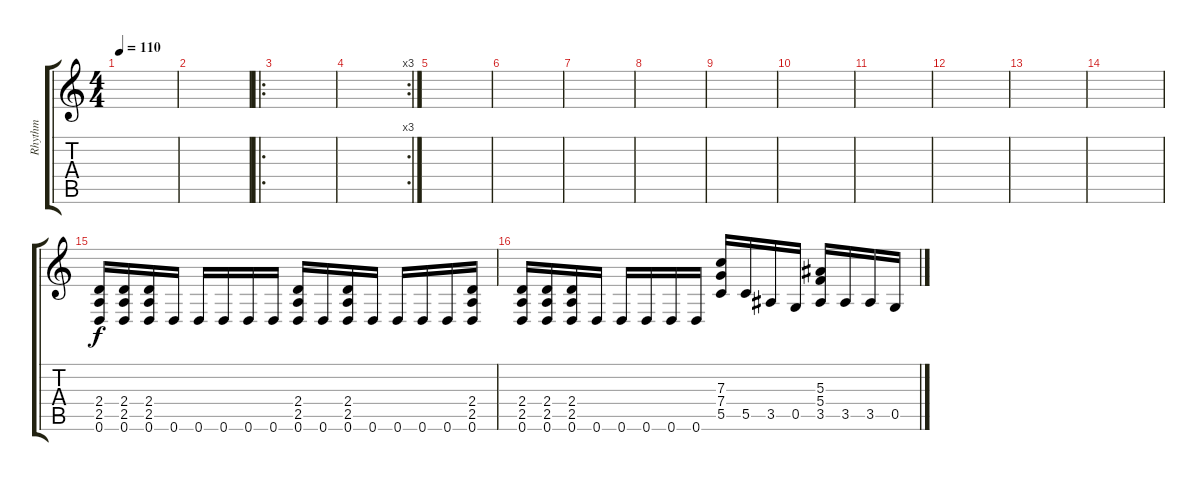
\track ("Rhythm" "Rhythm") {instrument distortionguitar}
\staff {score tabs}
\tuning (D4 A3 F3 C3 G2 D2) {hide}
\ts (4 4)
\tempo 110
\clef g2
\ks c
|
|
\ro
|
\rc 3
|
|
|
|
|
|
|
|
|
|
|
(2.4 2.5 0.6).16 (2.4 2.5 0.6).16 (2.4 2.5 0.6).16 0.6.16 0.6.16 0.6.16 0.6.16 0.6.16 (2.4 2.5 0.6).16 0.6.16 (2.4 2.5 0.6).16 0.6.16 0.6.16 0.6.16 0.6.16 (2.4 2.5 0.6).16 |
(2.4 2.5 0.6).16 (2.4 2.5 0.6).16 (2.4 2.5 0.6).16 0.6.16 0.6.16 0.6.16 0.6.16 0.6.16 (7.3 7.4 5.5).16 5.5.16 3.5.16 0.5.16 (5.3 5.4 3.5).16 3.5.16 3.5.16 0.5.16
